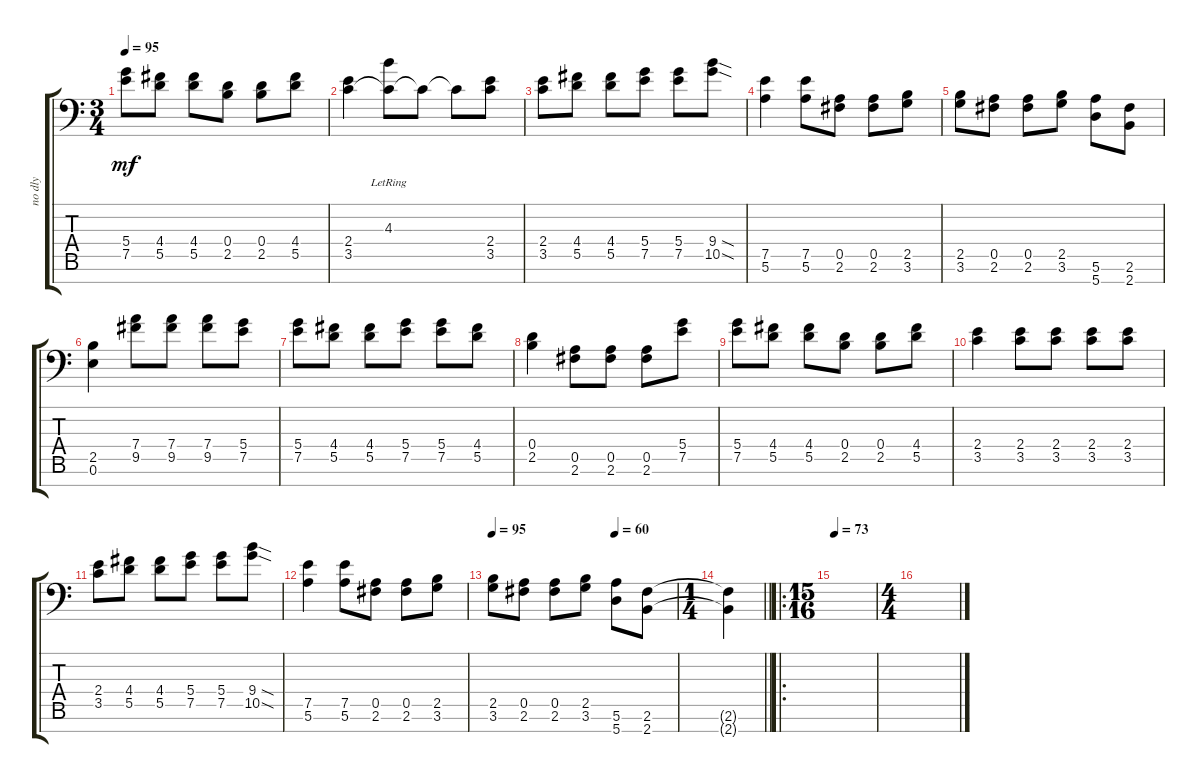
\track ("no dly" "no dly") {instrument electricbassfinger}
\staff {score tabs}
\tuning (E4 B3 G3 D3 A2 E2 A1) {hide}
\ts (3 4)
\tempo 95
\clef f4
\ks c
(5.4 7.5).8{dy mf} (4.4 5.5).8 (4.4 5.5).8 (0.4 2.5).8 (0.4 2.5).8 (4.4 5.5).8 |
(2.4 3.5).4 (4.3{lr} 3.5{t}).8 3.5{t}.8 3.5{t}.8 (2.4 3.5).8 |
(2.4 3.5).8 (4.4 5.5).8 (4.4 5.5).8 (5.4 7.5).8 (5.4 7.5).8 (9.4{sod} 10.5{sod}).8 |
(7.5 5.6).4 (7.5 5.6).8 (0.5 2.6).8 (0.5 2.6).8 (2.5 3.6).8 |
(2.5 3.6).8 (0.5 2.6).8 (0.5 2.6).8 (2.5 3.6).8 (5.6 5.7).8 (2.6 2.7).8 |
(2.5 0.6).4 (7.4 9.5).8 (7.4 9.5).8 (7.4 9.5).8 (5.4 7.5).8 |
(5.4 7.5).8 (4.4 5.5).8 (4.4 5.5).8 (5.4 7.5).8 (5.4 7.5).8 (4.4 5.5).8 |
(0.4 2.5).4 (0.5 2.6).8 (0.5 2.6).8 (0.5 2.6).8 (5.4 7.5).8 |
(5.4 7.5).8 (4.4 5.5).8 (4.4 5.5).8 (0.4 2.5).8 (0.4 2.5).8 (4.4 5.5).8 |
(2.4 3.5).4 (2.4 3.5).8 (2.4 3.5).8 (2.4 3.5).8 (2.4 3.5).8 |
(2.4 3.5).8 (4.4 5.5).8 (4.4 5.5).8 (5.4 7.5).8 (5.4 7.5).8 (9.4{sod} 10.5{sod}).8 |
(7.5 5.6).4 (7.5 5.6).8 (0.5 2.6).8 (0.5 2.6).8 (2.5 3.6).8 |
\tempo 95
\tempo (60 0.6666666666666666)
(2.5 3.6).8 (0.5 2.6).8 (0.5 2.6).8 (2.5 3.6).8 (5.6 5.7).8 (2.6 2.7).8 |
\ts (1 4)
\barLineRight lightlight
(2.6{t} 2.7{t}).4 |
\ro
\ts (15 16)
\section ("" "")
\tempo 73
|
\ts (4 4)
